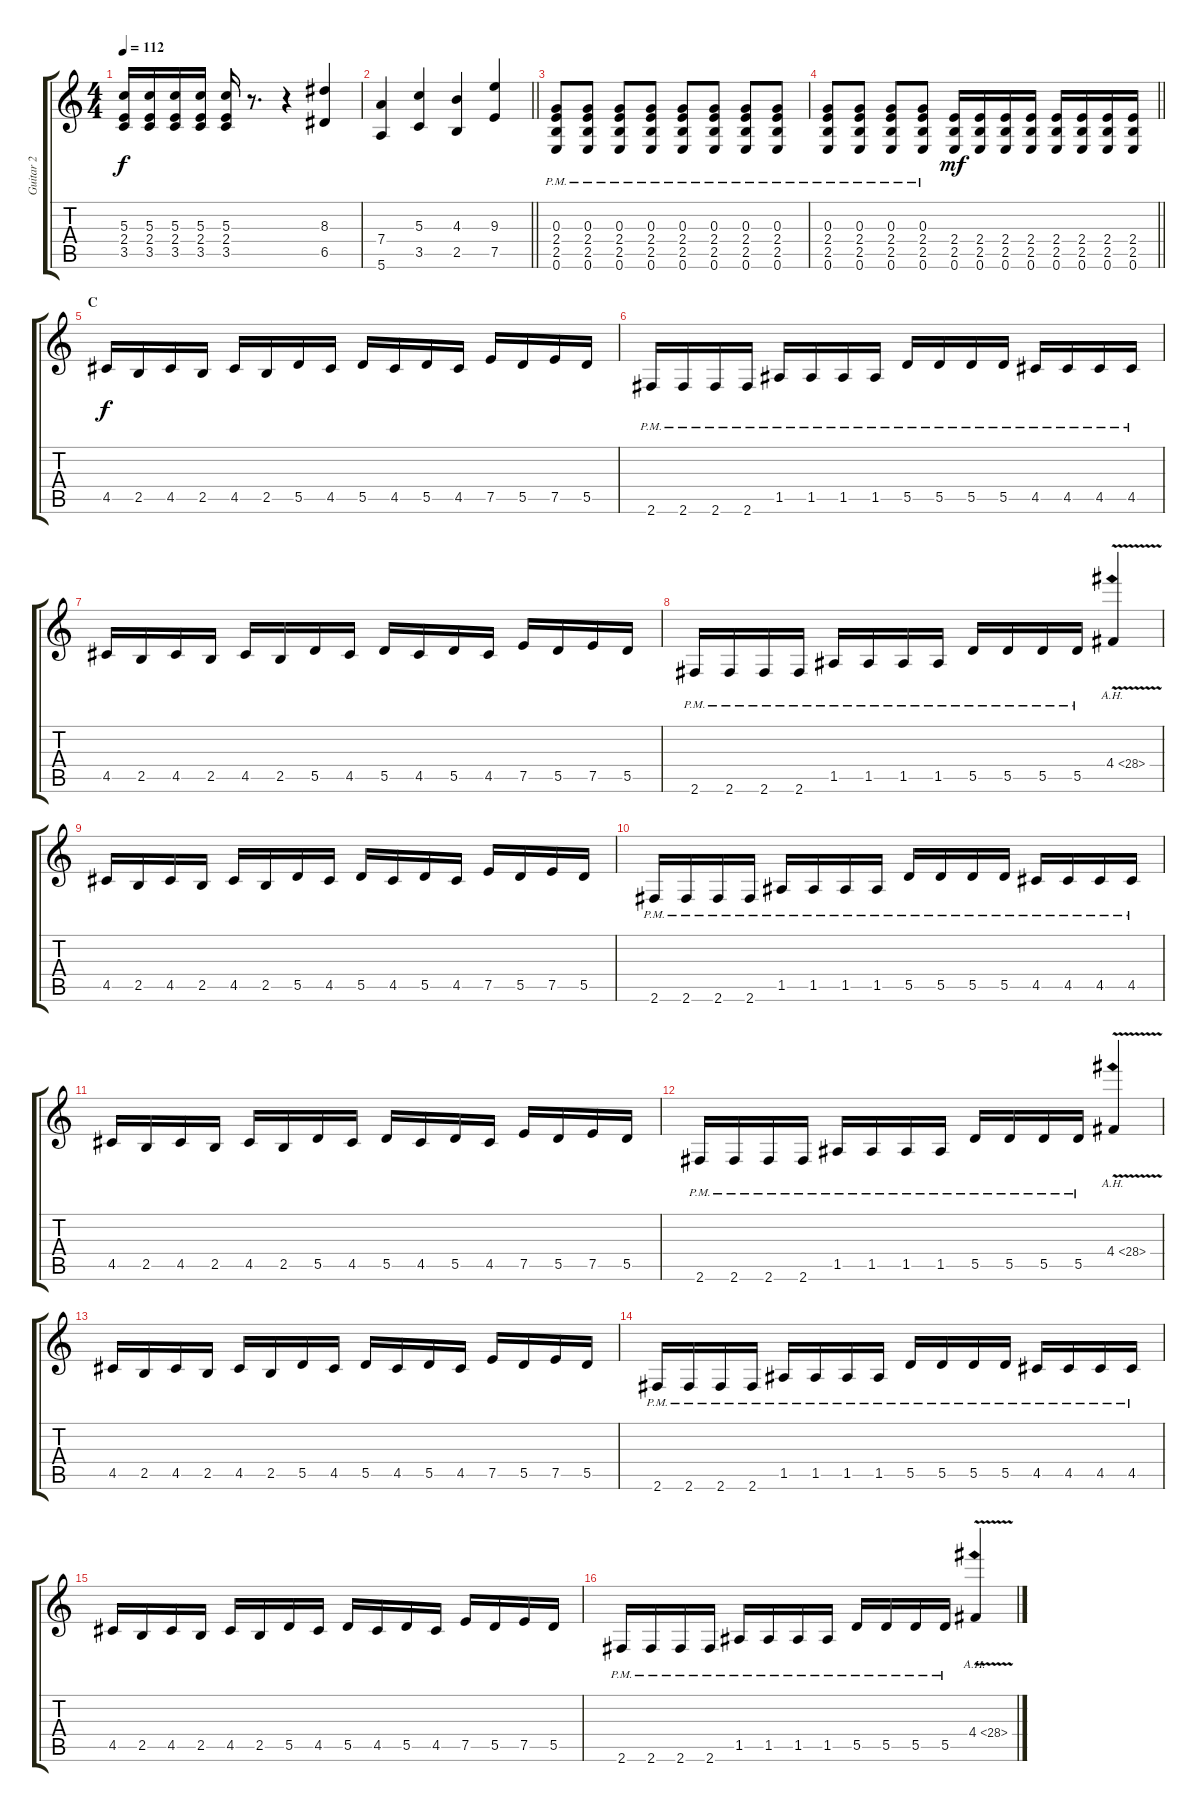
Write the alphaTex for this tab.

\track ("Guitar 2" "Guitar 2") {instrument overdrivenguitar}
\staff {score tabs}
\tuning (E4 B3 G3 D3 A2 E2) {hide}
\ts (4 4)
\tempo 112
\clef g2
\ks c
(5.3 2.4 3.5).16{dy f} (5.3 2.4 3.5).16 (5.3 2.4 3.5).16 (5.3 2.4 3.5).16 (5.3 2.4 3.5).16 r.8{d} r.4 (8.3 6.5).4 |
\barLineRight lightlight
(7.4 5.6).4 (5.3 3.5).4 (4.3 2.5).4 (9.3 7.5).4 |
(0.3{pm} 2.4{pm} 2.5{pm} 0.6{pm}).8 (0.3{pm} 2.4{pm} 2.5{pm} 0.6{pm}).8 (0.3{pm} 2.4{pm} 2.5{pm} 0.6{pm}).8 (0.3{pm} 2.4{pm} 2.5{pm} 0.6{pm}).8 (0.3{pm} 2.4{pm} 2.5{pm} 0.6{pm}).8 (0.3{pm} 2.4{pm} 2.5{pm} 0.6{pm}).8 (0.3{pm} 2.4{pm} 2.5{pm} 0.6{pm}).8 (0.3{pm} 2.4{pm} 2.5{pm} 0.6{pm}).8 |
\barLineRight lightlight
(0.3{pm} 2.4{pm} 2.5{pm} 0.6{pm}).8 (0.3{pm} 2.4{pm} 2.5{pm} 0.6{pm}).8 (0.3{pm} 2.4{pm} 2.5{pm} 0.6{pm}).8 (0.3{pm} 2.4{pm} 2.5{pm} 0.6{pm}).8 (2.4 2.5 0.6).16{dy mf} (2.4 2.5 0.6).16 (2.4 2.5 0.6).16 (2.4 2.5 0.6).16 (2.4 2.5 0.6).16 (2.4 2.5 0.6).16 (2.4 2.5 0.6).16 (2.4 2.5 0.6).16 |
\section ("" "C")
4.5.16{dy f} 2.5.16 4.5.16 2.5.16 4.5.16 2.5.16 5.5.16 4.5.16 5.5.16 4.5.16 5.5.16 4.5.16 7.5.16 5.5.16 7.5.16 5.5.16 |
2.6{pm}.16 2.6{pm}.16 2.6{pm}.16 2.6{pm}.16 1.5{pm}.16 1.5{pm}.16 1.5{pm}.16 1.5{pm}.16 5.5{pm}.16 5.5{pm}.16 5.5{pm}.16 5.5{pm}.16 4.5{pm}.16 4.5{pm}.16 4.5{pm}.16 4.5{pm}.16 |
4.5.16 2.5.16 4.5.16 2.5.16 4.5.16 2.5.16 5.5.16 4.5.16 5.5.16 4.5.16 5.5.16 4.5.16 7.5.16 5.5.16 7.5.16 5.5.16 |
2.6{pm}.16 2.6{pm}.16 2.6{pm}.16 2.6{pm}.16 1.5{pm}.16 1.5{pm}.16 1.5{pm}.16 1.5{pm}.16 5.5{pm}.16 5.5{pm}.16 5.5{pm}.16 5.5{pm}.16 4.4{ah 24 v}.4 |
4.5.16 2.5.16 4.5.16 2.5.16 4.5.16 2.5.16 5.5.16 4.5.16 5.5.16 4.5.16 5.5.16 4.5.16 7.5.16 5.5.16 7.5.16 5.5.16 |
2.6{pm}.16 2.6{pm}.16 2.6{pm}.16 2.6{pm}.16 1.5{pm}.16 1.5{pm}.16 1.5{pm}.16 1.5{pm}.16 5.5{pm}.16 5.5{pm}.16 5.5{pm}.16 5.5{pm}.16 4.5{pm}.16 4.5{pm}.16 4.5{pm}.16 4.5{pm}.16 |
4.5.16 2.5.16 4.5.16 2.5.16 4.5.16 2.5.16 5.5.16 4.5.16 5.5.16 4.5.16 5.5.16 4.5.16 7.5.16 5.5.16 7.5.16 5.5.16 |
2.6{pm}.16 2.6{pm}.16 2.6{pm}.16 2.6{pm}.16 1.5{pm}.16 1.5{pm}.16 1.5{pm}.16 1.5{pm}.16 5.5{pm}.16 5.5{pm}.16 5.5{pm}.16 5.5{pm}.16 4.4{ah 24 v}.4 |
4.5.16 2.5.16 4.5.16 2.5.16 4.5.16 2.5.16 5.5.16 4.5.16 5.5.16 4.5.16 5.5.16 4.5.16 7.5.16 5.5.16 7.5.16 5.5.16 |
2.6{pm}.16 2.6{pm}.16 2.6{pm}.16 2.6{pm}.16 1.5{pm}.16 1.5{pm}.16 1.5{pm}.16 1.5{pm}.16 5.5{pm}.16 5.5{pm}.16 5.5{pm}.16 5.5{pm}.16 4.5{pm}.16 4.5{pm}.16 4.5{pm}.16 4.5{pm}.16 |
4.5.16 2.5.16 4.5.16 2.5.16 4.5.16 2.5.16 5.5.16 4.5.16 5.5.16 4.5.16 5.5.16 4.5.16 7.5.16 5.5.16 7.5.16 5.5.16 |
2.6{pm}.16 2.6{pm}.16 2.6{pm}.16 2.6{pm}.16 1.5{pm}.16 1.5{pm}.16 1.5{pm}.16 1.5{pm}.16 5.5{pm}.16 5.5{pm}.16 5.5{pm}.16 5.5{pm}.16 4.4{ah 24 v}.4
